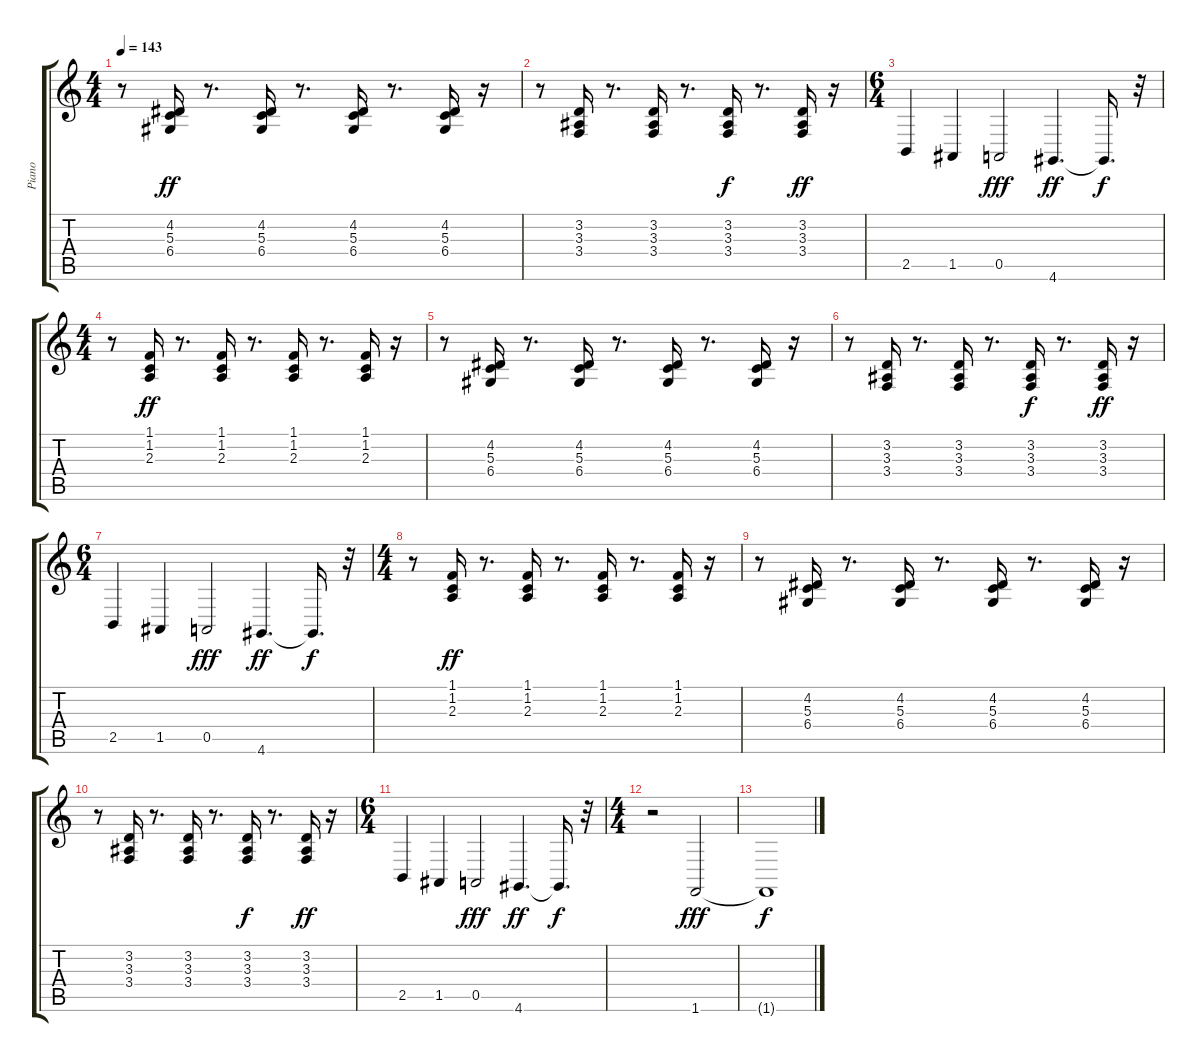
\track ("Piano" "Piano") {instrument electricgrandpiano}
\staff {score tabs}
\tuning (E4 B3 G3 D3 A2 E2) {hide}
\ts (4 4)
\tempo 143
\clef g2
\ks c
r.8{dy ff} (4.2 5.3 6.4).16 r.8{d} (4.2 5.3 6.4).16 r.8{d} (4.2 5.3 6.4).16 r.8{d} (4.2 5.3 6.4).16 r.16 |
r.8 (3.2 3.3 3.4).16 r.8{d} (3.2 3.3 3.4).16 r.8{d} (3.2 3.3 3.4).16{dy f} r.8{d} (3.2 3.3 3.4).16{dy ff} r.16 |
\ts (6 4)
2.5.4 1.5.4 0.5.2{dy fff} 4.6.4{d dy ff} 4.6{t}.16{d dy f} r.32 |
\ts (4 4)
r.8 (1.1 1.2 2.3).16{dy ff} r.8{d} (1.1 1.2 2.3).16 r.8{d} (1.1 1.2 2.3).16 r.8{d} (1.1 1.2 2.3).16 r.16 |
r.8 (4.2 5.3 6.4).16 r.8{d} (4.2 5.3 6.4).16 r.8{d} (4.2 5.3 6.4).16 r.8{d} (4.2 5.3 6.4).16 r.16 |
r.8 (3.2 3.3 3.4).16 r.8{d} (3.2 3.3 3.4).16 r.8{d} (3.2 3.3 3.4).16{dy f} r.8{d} (3.2 3.3 3.4).16{dy ff} r.16 |
\ts (6 4)
2.5.4 1.5.4 0.5.2{dy fff} 4.6.4{d dy ff} 4.6{t}.16{d dy f} r.32 |
\ts (4 4)
r.8 (1.1 1.2 2.3).16{dy ff} r.8{d} (1.1 1.2 2.3).16 r.8{d} (1.1 1.2 2.3).16 r.8{d} (1.1 1.2 2.3).16 r.16 |
r.8 (4.2 5.3 6.4).16 r.8{d} (4.2 5.3 6.4).16 r.8{d} (4.2 5.3 6.4).16 r.8{d} (4.2 5.3 6.4).16 r.16 |
r.8 (3.2 3.3 3.4).16 r.8{d} (3.2 3.3 3.4).16 r.8{d} (3.2 3.3 3.4).16{dy f} r.8{d} (3.2 3.3 3.4).16{dy ff} r.16 |
\ts (6 4)
2.5.4 1.5.4 0.5.2{dy fff} 4.6.4{d dy ff} 4.6{t}.16{d dy f} r.32 |
\ts (4 4)
r.2 1.6.2{dy fff} |
1.6{t}.1{dy f}
